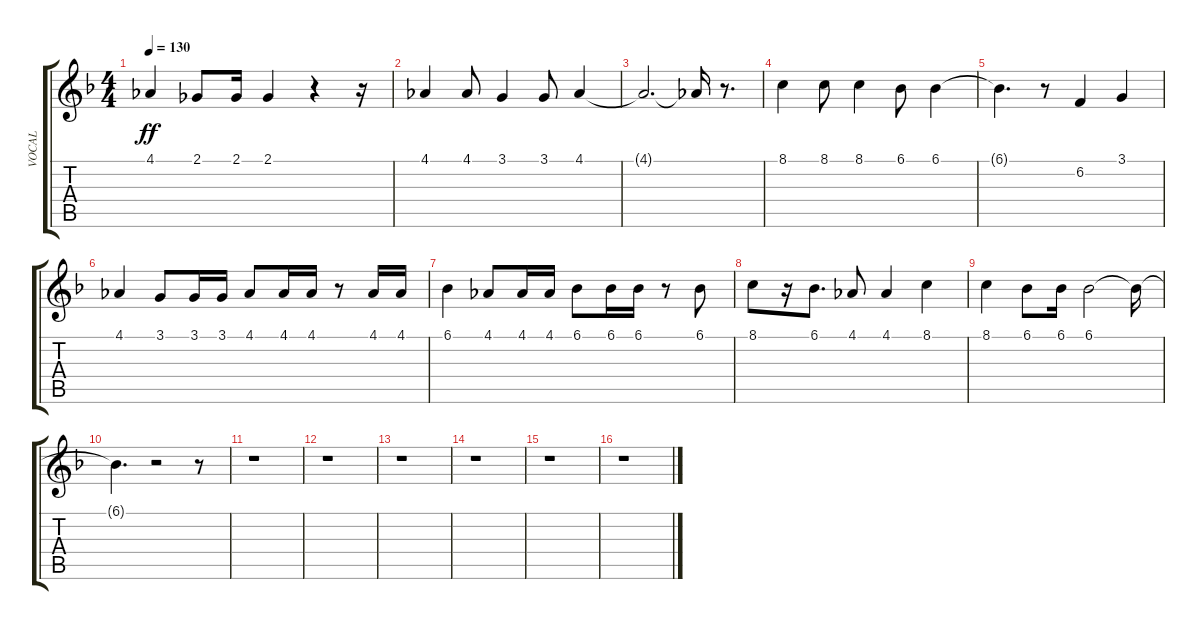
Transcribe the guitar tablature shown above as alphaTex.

\track ("VOCAL" "VOCAL") {instrument synthvoice}
\staff {score tabs}
\tuning (E4 B3 G3 D3 A2 E2) {hide}
\ts (4 4)
\tempo 130
\clef g2
\ks dminor
4.1.4{dy ff} 2.1.8 2.1.16 2.1.4 r.4 r.16 |
4.1.4 4.1.8 3.1.4 3.1.8 4.1.4 |
4.1{t}.2{d} 4.1{t}.16 r.8{d} |
8.1.4 8.1.8 8.1.4 6.1.8 6.1.4 |
6.1{t}.4{d} r.8 6.2.4 3.1.4 |
4.1.4 3.1.8 3.1.16 3.1.16 4.1.8 4.1.16 4.1.16 r.8 4.1.16 4.1.16 |
6.1.4 4.1.8 4.1.16 4.1.16 6.1.8 6.1.16 6.1.16 r.8 6.1.8 |
8.1.8 r.16 6.1.8{d} 4.1.8 4.1.4 8.1.4 |
8.1.4 6.1.8 6.1.16 6.1.2 6.1{t}.16 |
6.1{t}.4{d} r.2 r.8 |
r.1 |
r.1 |
r.1 |
r.1 |
r.1 |
r.1
